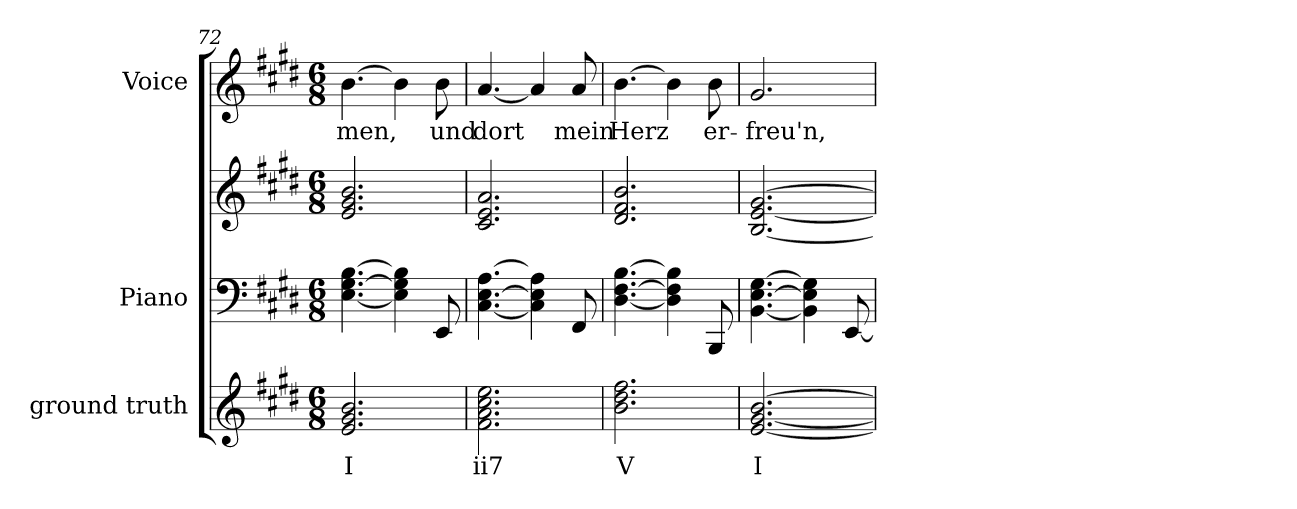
**kern	**text	**kern	**kern	**kern	**text
*part3	*part3	*part2	*part2	*part1	*part1
*staff4	*staff4	*staff3	*staff2	*staff1	*staff1
*I"ground truth	*	*I"Piano	*	*I"Voice	*
*	*	*I'Pno	*	*	*
*	*	*clefF4	*clefG2	*clefG2	*
*k[f#c#g#d#]	*	*k[f#c#g#d#]	*k[f#c#g#d#]	*k[f#c#g#d#]	*
*M6/8	*	*M6/8	*M6/8	*M6/8	*
=72	=72	=72	=72	=72	=72
!	!	!	!	!	!LO:LY:b
2.e 2.g# 2.b	I	[4.E\ [4.G#\ [4.B\	2.e/ 2.g#/ 2.b/	[4.b\	-men,
.	.	4E\] 4G#\] 4B\]	.	4b\]	.
!	!	!	!	!	!LO:LY:b
.	.	8EE/	.	8b\	und
=73	=73	=73	=73	=73	=73
!	!	!	!	!	!LO:LY:b
2.f# 2.a 2.cc# 2.ee	ii7	[4.C#\ [4.E\ [4.A\	2.c#/ 2.e/ 2.a/	[4.a/	dort
.	.	4C#\] 4E\] 4A\]	.	4a/]	.
!	!	!	!	!	!LO:LY:b
.	.	8FF#/	.	8a/	mein
=74	=74	=74	=74	=74	=74
!	!	!	!	!	!LO:LY:b
2.b 2.dd# 2.ff#	V	[4.D#\ [4.F#\ [4.B\	2.d#/ 2.f#/ 2.b/	[4.b\	Herz
.	.	4D#\] 4F#\] 4B\]	.	4b\]	.
!	!	!	!	!	!LO:LY:b
.	.	8BBB/	.	8b\	er-
=75	=75	=75	=75	=75	=75
!	!	!	!	!	!LO:LY:b
[2.e [2.g# [2.b	I	[4.BB\ [4.E\ [4.G#\	[2.B/ [2.e/ [2.g#/	2.g#/	-freu'n,
.	.	4BB\] 4E\] 4G#\]	.	.	.
.	.	[8EE/	.	.	.
=	=	=	=	=	=
*-	*-	*-	*-	*-	*-
